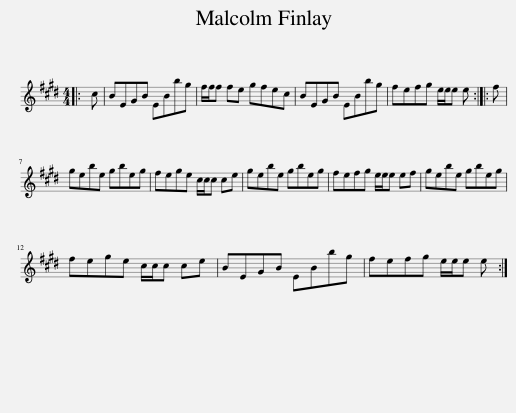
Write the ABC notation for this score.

X:1
L:1/8
M:4/4
I:linebreak $
K:E
V:1 treble
V:1
|: c | BEGB EBbg | f/f/f fe gfec | BEGB EBbg | fefg e/e/e e :: %5
 f |$ gebe gbeg | fege c/c/c ce | gebe gbeg | fefg e/e/e ef | %10
 gebe gbeg |$ fege c/c/c ce | BEGB EBbg | fefg e/e/e e :| %14
